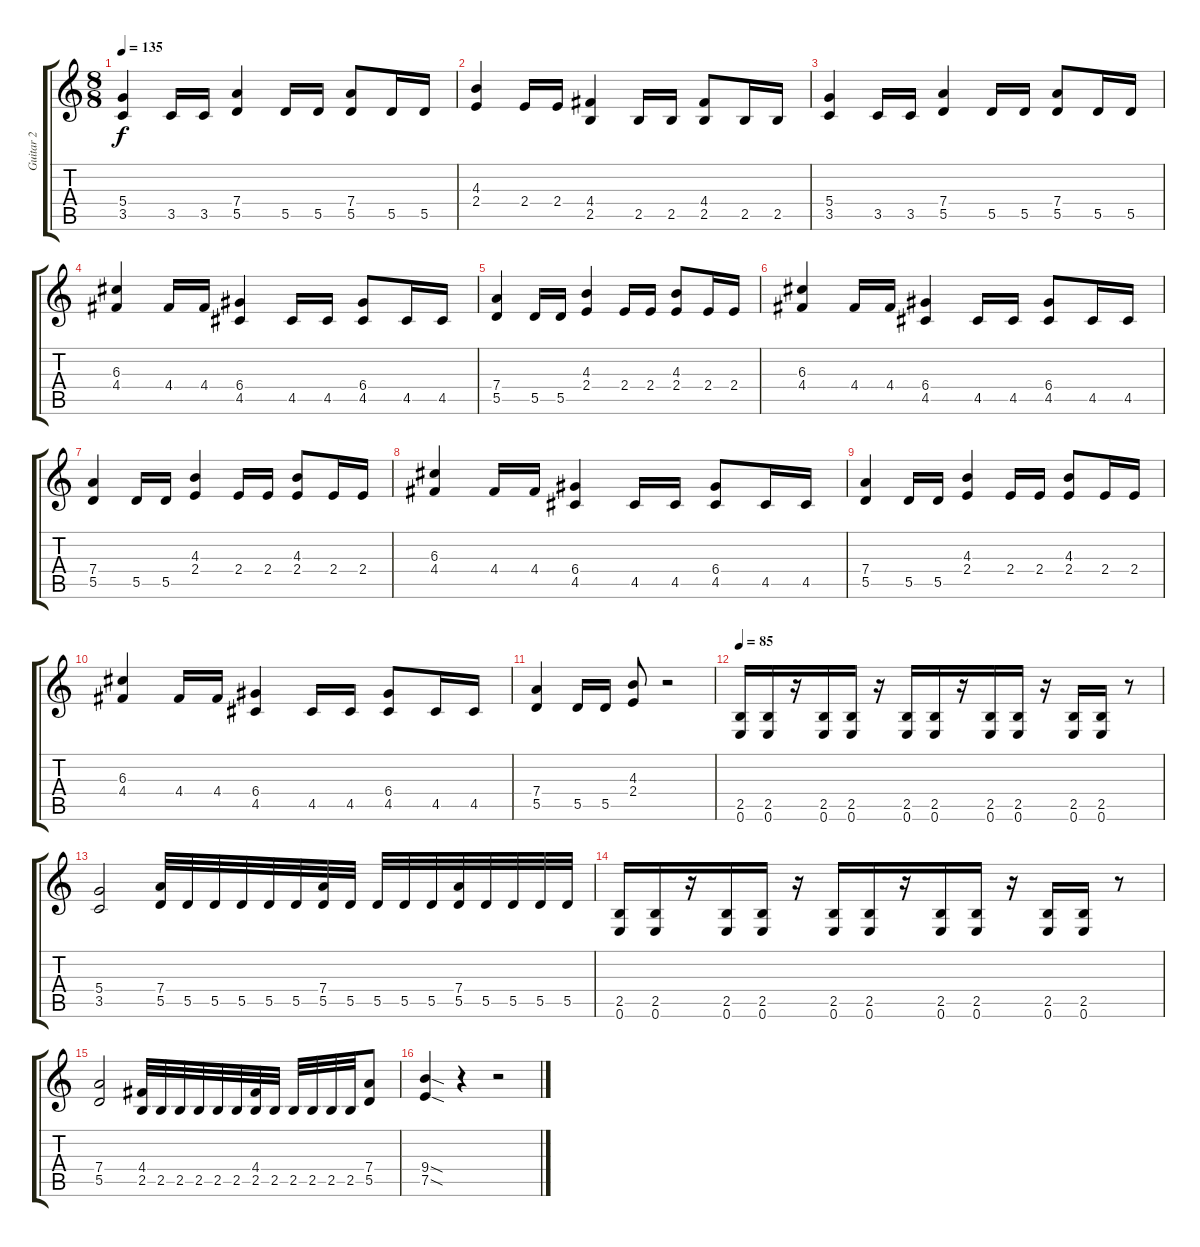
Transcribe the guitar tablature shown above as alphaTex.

\track ("Guitar 2" "Guitar 2") {instrument distortionguitar}
\staff {score tabs}
\tuning (E4 B3 G3 D3 A2 E2) {hide}
\ts (8 8)
\tempo 135
\clef g2
\ks c
(5.4 3.5).4{dy f} 3.5.16 3.5.16 (7.4 5.5).4 5.5.16 5.5.16 (7.4 5.5).8 5.5.16 5.5.16 |
(4.3 2.4).4 2.4.16 2.4.16 (4.4 2.5).4 2.5.16 2.5.16 (4.4 2.5).8 2.5.16 2.5.16 |
(5.4 3.5).4 3.5.16 3.5.16 (7.4 5.5).4 5.5.16 5.5.16 (7.4 5.5).8 5.5.16 5.5.16 |
(6.3 4.4).4 4.4.16 4.4.16 (6.4 4.5).4 4.5.16 4.5.16 (6.4 4.5).8 4.5.16 4.5.16 |
(7.4 5.5).4 5.5.16 5.5.16 (4.3 2.4).4 2.4.16 2.4.16 (4.3 2.4).8 2.4.16 2.4.16 |
(6.3 4.4).4 4.4.16 4.4.16 (6.4 4.5).4 4.5.16 4.5.16 (6.4 4.5).8 4.5.16 4.5.16 |
(7.4 5.5).4 5.5.16 5.5.16 (4.3 2.4).4 2.4.16 2.4.16 (4.3 2.4).8 2.4.16 2.4.16 |
(6.3 4.4).4 4.4.16 4.4.16 (6.4 4.5).4 4.5.16 4.5.16 (6.4 4.5).8 4.5.16 4.5.16 |
(7.4 5.5).4 5.5.16 5.5.16 (4.3 2.4).4 2.4.16 2.4.16 (4.3 2.4).8 2.4.16 2.4.16 |
(6.3 4.4).4 4.4.16 4.4.16 (6.4 4.5).4 4.5.16 4.5.16 (6.4 4.5).8 4.5.16 4.5.16 |
(7.4 5.5).4 5.5.16 5.5.16 (4.3 2.4).8 r.2 |
\tempo 85
(2.5 0.6).16 (2.5 0.6).16 r.16 (2.5 0.6).16 (2.5 0.6).16 r.16 (2.5 0.6).16 (2.5 0.6).16 r.16 (2.5 0.6).16 (2.5 0.6).16 r.16 (2.5 0.6).16 (2.5 0.6).16 r.8 |
(5.4 3.5).2 (7.4 5.5).32 5.5.32 5.5.32 5.5.32 5.5.32 5.5.32 (7.4 5.5).32 5.5.32 5.5.32 5.5.32 5.5.32 (7.4 5.5).32 5.5.32 5.5.32 5.5.32 5.5.32 |
(2.5 0.6).16 (2.5 0.6).16 r.16 (2.5 0.6).16 (2.5 0.6).16 r.16 (2.5 0.6).16 (2.5 0.6).16 r.16 (2.5 0.6).16 (2.5 0.6).16 r.16 (2.5 0.6).16 (2.5 0.6).16 r.8 |
(7.4 5.5).2 (4.4 2.5).32 2.5.32 2.5.32 2.5.32 2.5.32 2.5.32 (4.4 2.5).32 2.5.32 2.5.32 2.5.32 2.5.32 2.5.32 (7.4 5.5).8 |
(9.4{sod} 7.5{sod}).4 r.4 r.2
